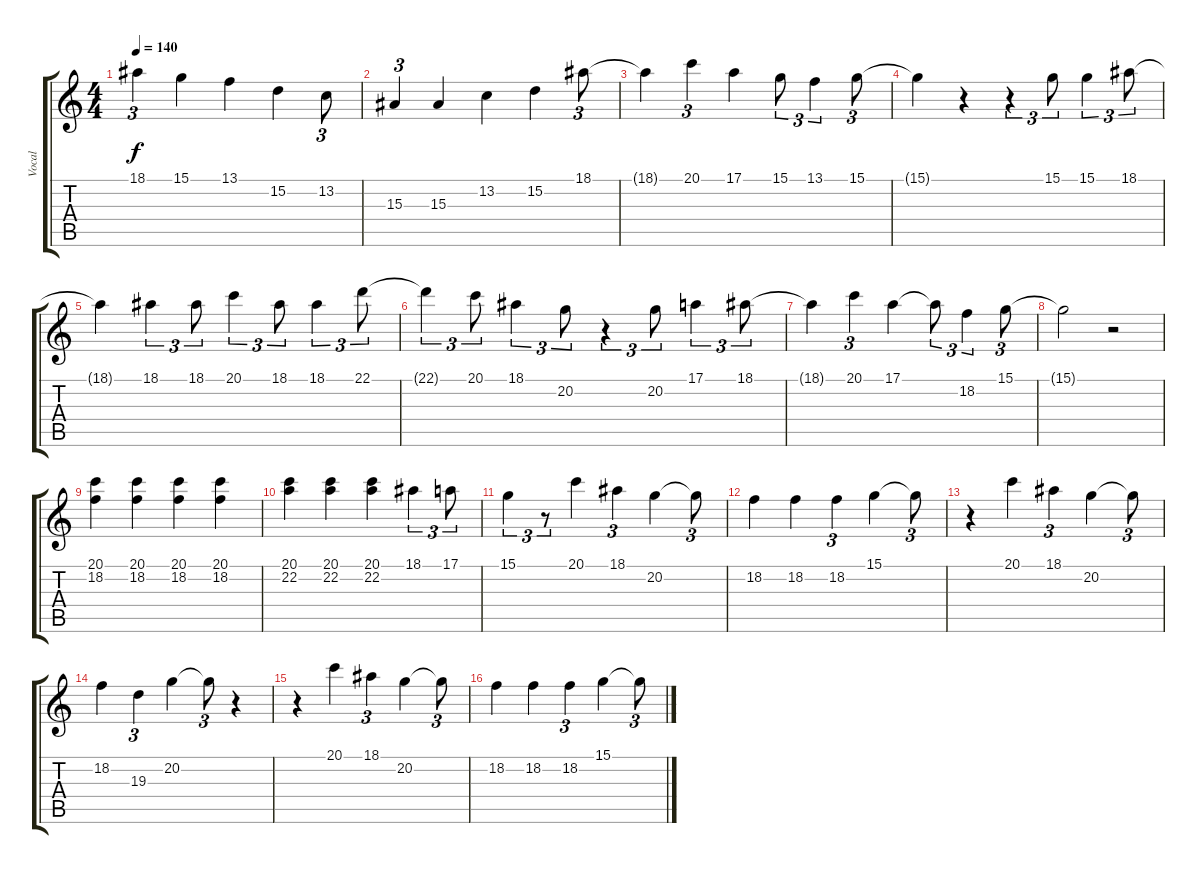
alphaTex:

\track ("Vocal" "Vocal") {instrument clarinet}
\staff {score tabs}
\tuning (E4 B3 G3 D3 A2 E2) {hide}
\ts (4 4)
\tempo 140
\clef g2
\ks c
18.1{t}.4{tu (3 2) dy f} 15.1.4 13.1.4 15.2.4 13.2.8{tu (3 2)} |
15.3.4{tu (3 2)} 15.3.4 13.2.4 15.2.4 18.1.8{tu (3 2)} |
18.1{t}.4 20.1.4{tu (3 2)} 17.1.4 15.1.8{tu (3 2)} 13.1.4{tu (3 2)} 15.1.8{tu (3 2)} |
15.1{t}.4 r.4 r.4{tu (3 2)} 15.1.8{tu (3 2)} 15.1.4{tu (3 2)} 18.1.8{tu (3 2)} |
18.1{t}.4 18.1.4{tu (3 2)} 18.1.8{tu (3 2)} 20.1.4{tu (3 2)} 18.1.8{tu (3 2)} 18.1.4{tu (3 2)} 22.1.8{tu (3 2)} |
22.1{t}.4{tu (3 2)} 20.1.8{tu (3 2)} 18.1.4{tu (3 2)} 20.2.8{tu (3 2)} r.4{tu (3 2)} 20.2.8{tu (3 2)} 17.1.4{tu (3 2)} 18.1.8{tu (3 2)} |
18.1{t}.4 20.1.4{tu (3 2)} 17.1.4 17.1{t}.8{tu (3 2)} 18.2.4{tu (3 2)} 15.1.8{tu (3 2)} |
15.1{t}.2 r.2 |
(20.1 18.2).4 (20.1 18.2).4 (20.1 18.2).4 (20.1 18.2).4 |
(20.1 22.2).4 (20.1 22.2).4 (20.1 22.2).4 18.1.4{tu (3 2)} 17.1.8{tu (3 2)} |
15.1.4{tu (3 2)} r.8{tu (3 2)} 20.1.4 18.1.4{tu (3 2)} 20.2.4 20.2{t}.8{tu (3 2)} |
18.2.4 18.2.4 18.2.4{tu (3 2)} 15.1.4 15.1{t}.8{tu (3 2)} |
r.4 20.1.4 18.1.4{tu (3 2)} 20.2.4 20.2{t}.8{tu (3 2)} |
18.2.4 19.3.4{tu (3 2)} 20.2.4 20.2{t}.8{tu (3 2)} r.4 |
r.4 20.1.4 18.1.4{tu (3 2)} 20.2.4 20.2{t}.8{tu (3 2)} |
18.2.4 18.2.4 18.2.4{tu (3 2)} 15.1.4 15.1{t}.8{tu (3 2)}
